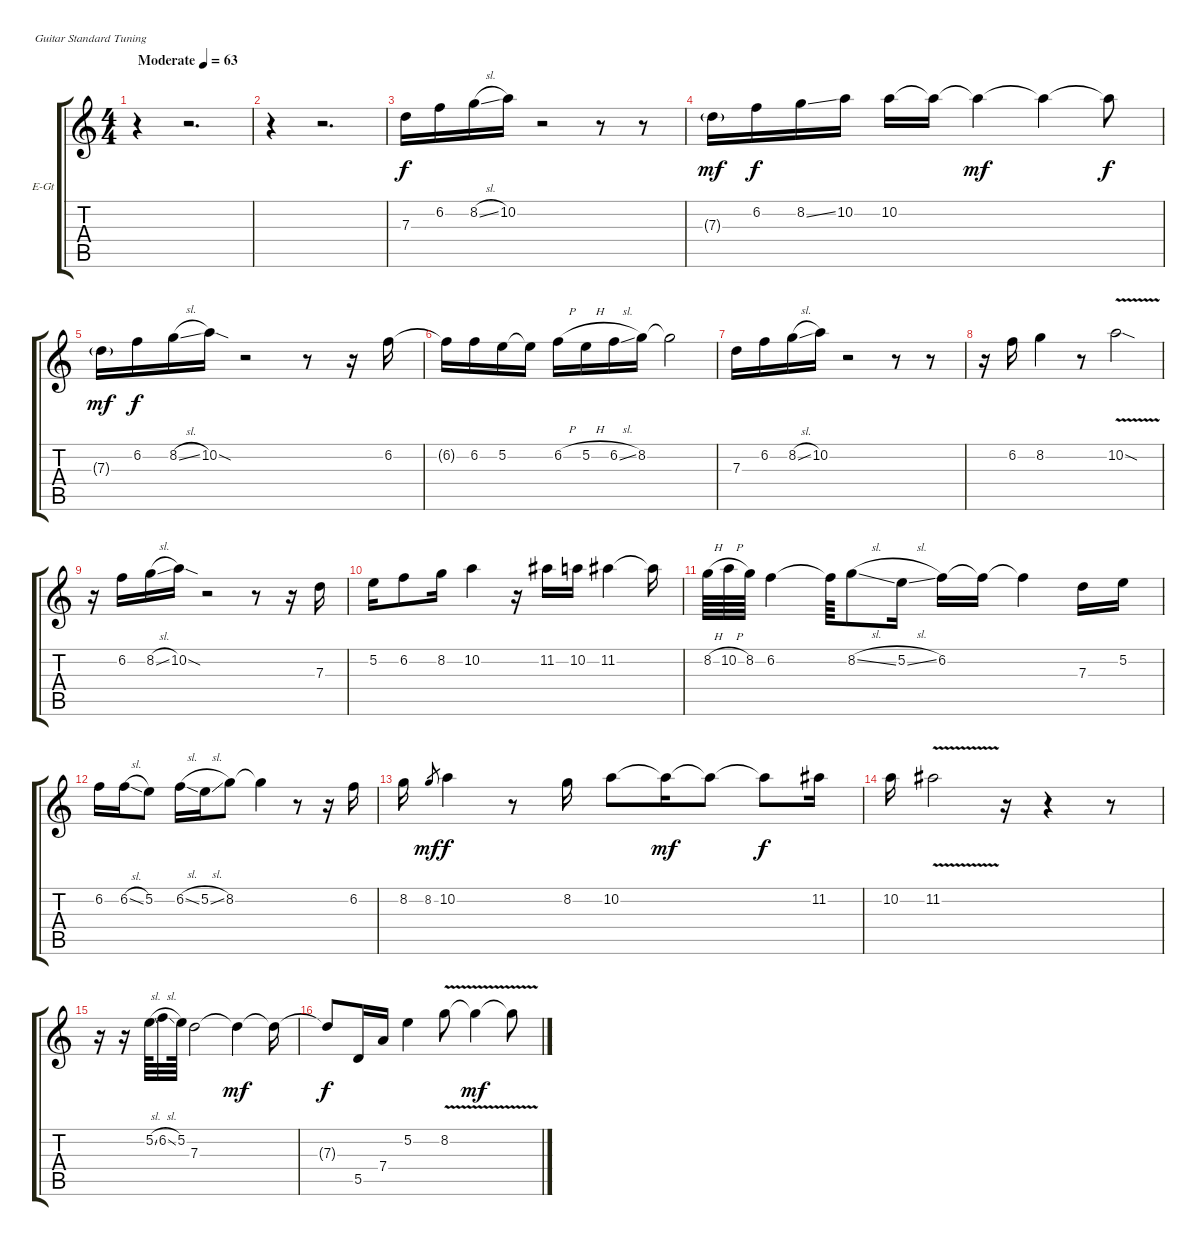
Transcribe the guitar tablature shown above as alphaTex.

\bracketExtendMode groupsimilarinstruments
\firstSystemTrackNameOrientation horizontal
\otherSystemsTrackNameOrientation horizontal
\track ("Lead" "E-Gt") {instrument electricguitarjazz}
\staff {score tabs}
\tuning (E4 B3 G3 D3 A2 E2)
\ts (4 4)
\beaming (8 2 2 2 2)
\tempo (63 "Moderate")
\clef g2
\ks c
r.4{dy f instrument electricguitarjazz} r.2{d} |
r.4 r.2{d} |
7.3.16 6.2.16 8.2{sl}.16 10.2.16 r.2 r.8 r.8 |
7.3{g}.16{dy mf} 6.2.16{dy f} 8.2{ss}.16 10.2.16 10.2.16 10.2{t}.16 10.2{t}.4{dy mf} 10.2{t}.4 10.2{t}.8{dy f} |
7.3{g}.16{dy mf} 6.2.16{dy f} 8.2{sl}.16 10.2{sod}.16 r.2 r.8 r.16 6.2.16 |
6.2{t}.16 6.2.16 5.2.16 5.2{t}.16 6.2{h}.16 5.2{h}.16 6.2{sl}.16 8.2.16 8.2{t}.2 |
7.3.16 6.2.16 8.2{sl}.16 10.2.16 r.2 r.8 r.8 |
r.16 6.2.16 8.2.4 r.8 10.2{v sod}.2 |
r.16 6.2.16 8.2{sl}.16 10.2{sod}.16 r.2 r.8 r.16 7.3.16 |
5.2.16 6.2.8 8.2.16 10.2.4 r.16 11.2.16 10.2.16 11.2.4 11.2{t}.16 |
8.2{h}.64 10.2{h}.64 8.2.64 6.2.4 6.2{t}.64 8.2{sl}.8 5.2{sl}.16 6.2.16 6.2{t}.16 6.2{t}.4 7.3.16 5.2.16 |
6.2.16 6.2{sl}.16 5.2.8 6.2{sl}.16 5.2{sl}.16 8.2.8 8.2{t}.4 r.8 r.16 6.2.16 |
8.2.16 8.2.8{gr dy mf} 10.2.4{dy f} r.8 8.2.16 10.2.8 10.2{t}.16{dy mf} 10.2{t}.8 10.2{t}.8{dy f} 11.2.16 |
10.2.16 11.2{v}.2 r.16 r.4 r.8 |
r.16 r.16 5.2{sl}.64 6.2{sl}.32 5.2.64 7.3.2 7.3{t}.4{dy mf} 7.3{t}.16 |
7.3{t}.8{dy f} 5.5.16 7.4.16 5.2.4 8.2{v}.8 8.2{v t}.4{dy mf} 8.2{v t}.8
